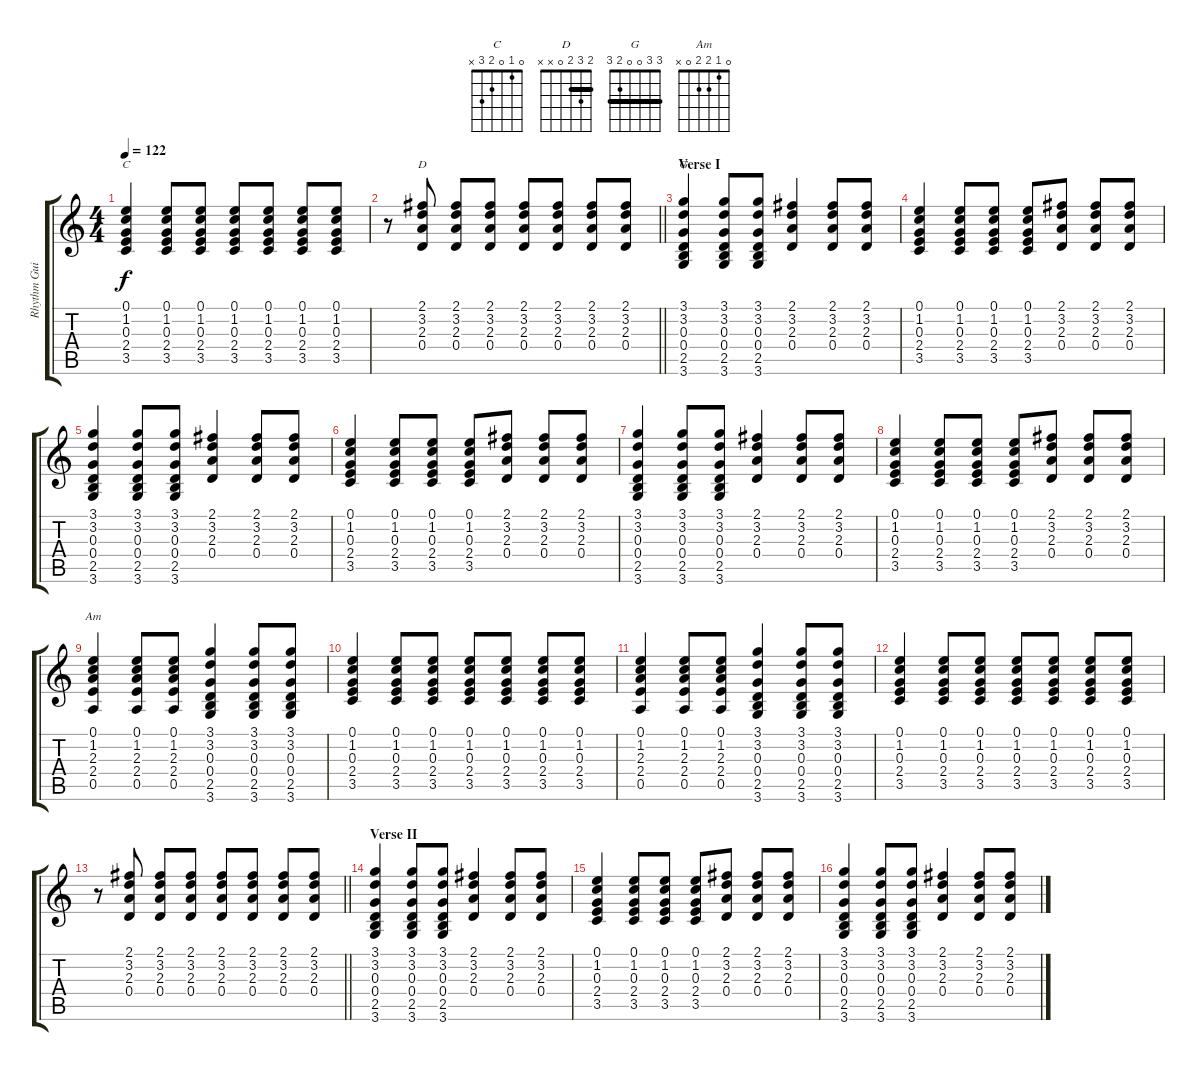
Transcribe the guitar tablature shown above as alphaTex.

\track ("Rhythm Guitar" "Rhythm Gui") {instrument acousticguitarsteel}
\staff {score tabs}
\tuning (E4 B3 G3 D3 A2 E2) {hide}
\chord ("C" 0 1 0 2 3 x)
\chord ("D" 2 3 2 0 x x) {barre 2}
\chord ("G" 3 3 0 0 2 3) {barre 3}
\chord ("Am" 0 1 2 2 0 x)
\ts (4 4)
\tempo 122
\clef g2
\ks c
(0.1 1.2 0.3 2.4 3.5).4{ch "C" dy f} (0.1 1.2 0.3 2.4 3.5).8 (0.1 1.2 0.3 2.4 3.5).8 (0.1 1.2 0.3 2.4 3.5).8 (0.1 1.2 0.3 2.4 3.5).8 (0.1 1.2 0.3 2.4 3.5).8 (0.1 1.2 0.3 2.4 3.5).8 |
\barLineRight lightlight
r.8 (2.1 3.2 2.3 0.4).8{ch "D"} (2.1 3.2 2.3 0.4).8 (2.1 3.2 2.3 0.4).8 (2.1 3.2 2.3 0.4).8 (2.1 3.2 2.3 0.4).8 (2.1 3.2 2.3 0.4).8 (2.1 3.2 2.3 0.4).8 |
\section ("" "Verse I")
(3.1 3.2 0.3 0.4 2.5 3.6).4{ch "G"} (3.1 3.2 0.3 0.4 2.5 3.6).8 (3.1 3.2 0.3 0.4 2.5 3.6).8 (2.1 3.2 2.3 0.4).4 (2.1 3.2 2.3 0.4).8 (2.1 3.2 2.3 0.4).8 |
(0.1 1.2 0.3 2.4 3.5).4 (0.1 1.2 0.3 2.4 3.5).8 (0.1 1.2 0.3 2.4 3.5).8 (0.1 1.2 0.3 2.4 3.5).8 (2.1 3.2 2.3 0.4).8 (2.1 3.2 2.3 0.4).8 (2.1 3.2 2.3 0.4).8 |
(3.1 3.2 0.3 0.4 2.5 3.6).4 (3.1 3.2 0.3 0.4 2.5 3.6).8 (3.1 3.2 0.3 0.4 2.5 3.6).8 (2.1 3.2 2.3 0.4).4 (2.1 3.2 2.3 0.4).8 (2.1 3.2 2.3 0.4).8 |
(0.1 1.2 0.3 2.4 3.5).4 (0.1 1.2 0.3 2.4 3.5).8 (0.1 1.2 0.3 2.4 3.5).8 (0.1 1.2 0.3 2.4 3.5).8 (2.1 3.2 2.3 0.4).8 (2.1 3.2 2.3 0.4).8 (2.1 3.2 2.3 0.4).8 |
(3.1 3.2 0.3 0.4 2.5 3.6).4 (3.1 3.2 0.3 0.4 2.5 3.6).8 (3.1 3.2 0.3 0.4 2.5 3.6).8 (2.1 3.2 2.3 0.4).4 (2.1 3.2 2.3 0.4).8 (2.1 3.2 2.3 0.4).8 |
(0.1 1.2 0.3 2.4 3.5).4 (0.1 1.2 0.3 2.4 3.5).8 (0.1 1.2 0.3 2.4 3.5).8 (0.1 1.2 0.3 2.4 3.5).8 (2.1 3.2 2.3 0.4).8 (2.1 3.2 2.3 0.4).8 (2.1 3.2 2.3 0.4).8 |
(0.1 1.2 2.3 2.4 0.5).4{ch "Am"} (0.1 1.2 2.3 2.4 0.5).8 (0.1 1.2 2.3 2.4 0.5).8 (3.1 3.2 0.3 0.4 2.5 3.6).4 (3.1 3.2 0.3 0.4 2.5 3.6).8 (3.1 3.2 0.3 0.4 2.5 3.6).8 |
(0.1 1.2 0.3 2.4 3.5).4 (0.1 1.2 0.3 2.4 3.5).8 (0.1 1.2 0.3 2.4 3.5).8 (0.1 1.2 0.3 2.4 3.5).8 (0.1 1.2 0.3 2.4 3.5).8 (0.1 1.2 0.3 2.4 3.5).8 (0.1 1.2 0.3 2.4 3.5).8 |
(0.1 1.2 2.3 2.4 0.5).4 (0.1 1.2 2.3 2.4 0.5).8 (0.1 1.2 2.3 2.4 0.5).8 (3.1 3.2 0.3 0.4 2.5 3.6).4 (3.1 3.2 0.3 0.4 2.5 3.6).8 (3.1 3.2 0.3 0.4 2.5 3.6).8 |
(0.1 1.2 0.3 2.4 3.5).4 (0.1 1.2 0.3 2.4 3.5).8 (0.1 1.2 0.3 2.4 3.5).8 (0.1 1.2 0.3 2.4 3.5).8 (0.1 1.2 0.3 2.4 3.5).8 (0.1 1.2 0.3 2.4 3.5).8 (0.1 1.2 0.3 2.4 3.5).8 |
\barLineRight lightlight
r.8 (2.1 3.2 2.3 0.4).8 (2.1 3.2 2.3 0.4).8 (2.1 3.2 2.3 0.4).8 (2.1 3.2 2.3 0.4).8 (2.1 3.2 2.3 0.4).8 (2.1 3.2 2.3 0.4).8 (2.1 3.2 2.3 0.4).8 |
\section ("" "Verse II")
(3.1 3.2 0.3 0.4 2.5 3.6).4 (3.1 3.2 0.3 0.4 2.5 3.6).8 (3.1 3.2 0.3 0.4 2.5 3.6).8 (2.1 3.2 2.3 0.4).4 (2.1 3.2 2.3 0.4).8 (2.1 3.2 2.3 0.4).8 |
(0.1 1.2 0.3 2.4 3.5).4 (0.1 1.2 0.3 2.4 3.5).8 (0.1 1.2 0.3 2.4 3.5).8 (0.1 1.2 0.3 2.4 3.5).8 (2.1 3.2 2.3 0.4).8 (2.1 3.2 2.3 0.4).8 (2.1 3.2 2.3 0.4).8 |
(3.1 3.2 0.3 0.4 2.5 3.6).4 (3.1 3.2 0.3 0.4 2.5 3.6).8 (3.1 3.2 0.3 0.4 2.5 3.6).8 (2.1 3.2 2.3 0.4).4 (2.1 3.2 2.3 0.4).8 (2.1 3.2 2.3 0.4).8
